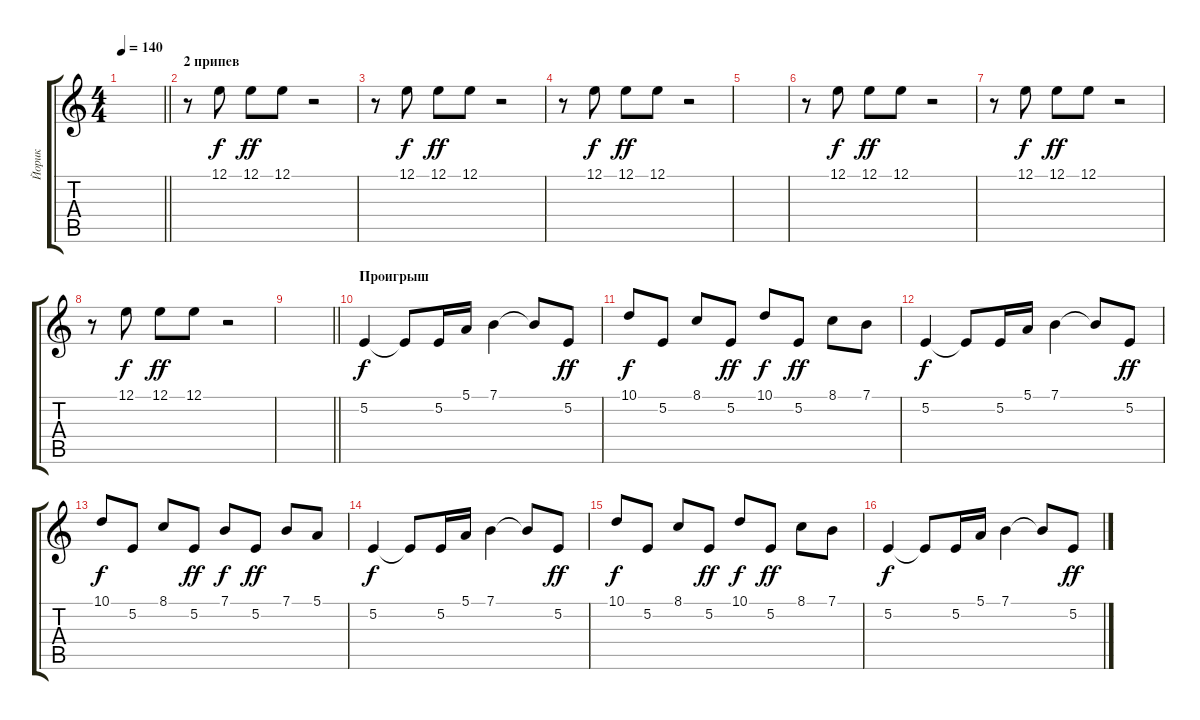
\track ("Йорик" "Йорик") {instrument violin}
\staff {score tabs}
\tuning (E4 B3 G3 D3 A2 E2) {hide}
\ts (4 4)
\tempo 140
\clef g2
\barLineRight lightlight
\ks c
|
\section ("" "2 припев")
r.8{volume 12} 12.1.8{dy f} 12.1.8{dy ff} 12.1.8 r.2 |
r.8 12.1.8{dy f} 12.1.8{dy ff} 12.1.8 r.2 |
r.8 12.1.8{dy f} 12.1.8{dy ff} 12.1.8 r.2 |
|
r.8 12.1.8{dy f} 12.1.8{dy ff} 12.1.8 r.2 |
r.8 12.1.8{dy f} 12.1.8{dy ff} 12.1.8 r.2 |
r.8 12.1.8{dy f} 12.1.8{dy ff} 12.1.8 r.2 |
\barLineRight lightlight
|
\section ("" "Проигрыш")
5.2.4{dy f volume 16} 5.2{t}.8 5.2.16 5.1.16 7.1.4 7.1{t}.8 5.2.8{dy ff} |
10.1.8{dy f} 5.2.8 8.1.8 5.2.8{dy ff} 10.1.8{dy f} 5.2.8{dy ff} 8.1.8 7.1.8 |
5.2.4{dy f} 5.2{t}.8 5.2.16 5.1.16 7.1.4 7.1{t}.8 5.2.8{dy ff} |
10.1.8{dy f} 5.2.8 8.1.8 5.2.8{dy ff} 7.1.8{dy f} 5.2.8{dy ff} 7.1.8 5.1.8 |
5.2.4{dy f} 5.2{t}.8 5.2.16 5.1.16 7.1.4 7.1{t}.8 5.2.8{dy ff} |
10.1.8{dy f} 5.2.8 8.1.8 5.2.8{dy ff} 10.1.8{dy f} 5.2.8{dy ff} 8.1.8 7.1.8 |
5.2.4{dy f} 5.2{t}.8 5.2.16 5.1.16 7.1.4 7.1{t}.8 5.2.8{dy ff}
